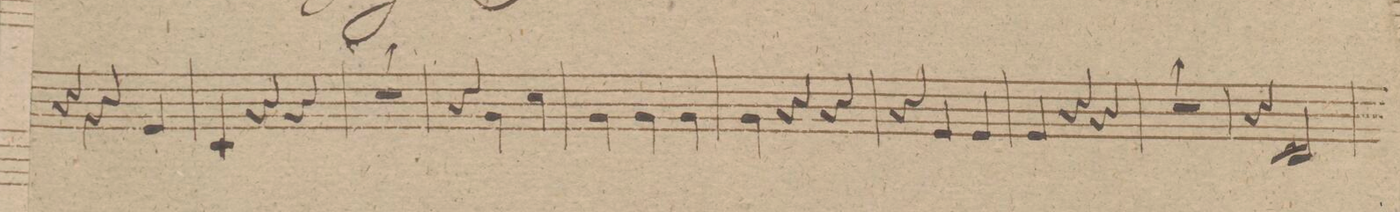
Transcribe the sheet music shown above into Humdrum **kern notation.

**kern	**dynam
*I"Corno 2do in A.	*
*clefG2	*
*k[f#]	*
*M3/4	*
4r	.
4r	.
4B/	.
=8	=8
4G/	.
4r	.
4r	.
=9	=9
2.r	.
=10	=10
4r	.
4d\	.
4g/	.
=11	=11
4d\	.
4d\	.
4d\	.
=12	=12
4d\	.
4r	.
4r	.
=13	=13
4r	.
4B/	.
4B/	.
=14	=14
4B/	.
4r	.
4r	.
=15	=15
2.r	.
=16	=16
4r	.
[2G/	.
=17	=17
*-	*-
